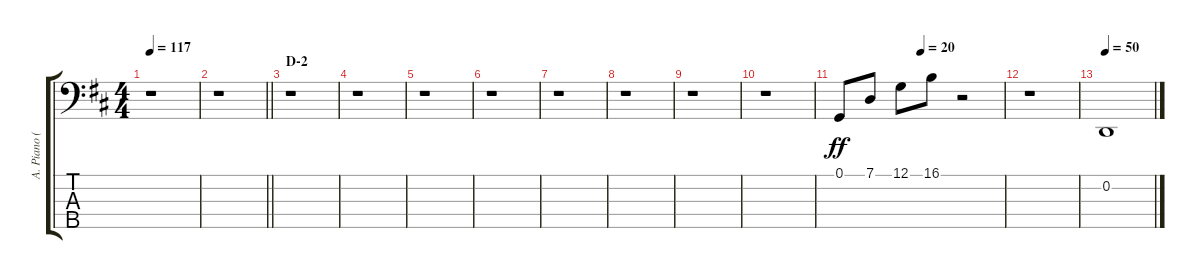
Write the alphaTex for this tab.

\track ("A. Piano (Left Hand)" "A. Piano (") {instrument acousticgrandpiano}
\staff {score tabs}
\tuning (G2 D2 A1 E1 B0) {hide}
\ts (4 4)
\tempo 117
\clef f4
\ks d
r.1{dy ff} |
\barLineRight lightlight
r.1 |
\section ("" "D-2")
r.1 |
r.1 |
r.1 |
r.1 |
r.1 |
r.1 |
r.1 |
r.1 |
\tempo (20 0.5)
0.1.8 7.1.8 12.1.8 16.1.8 r.2 |
r.1 |
\tempo 50
0.2.1
